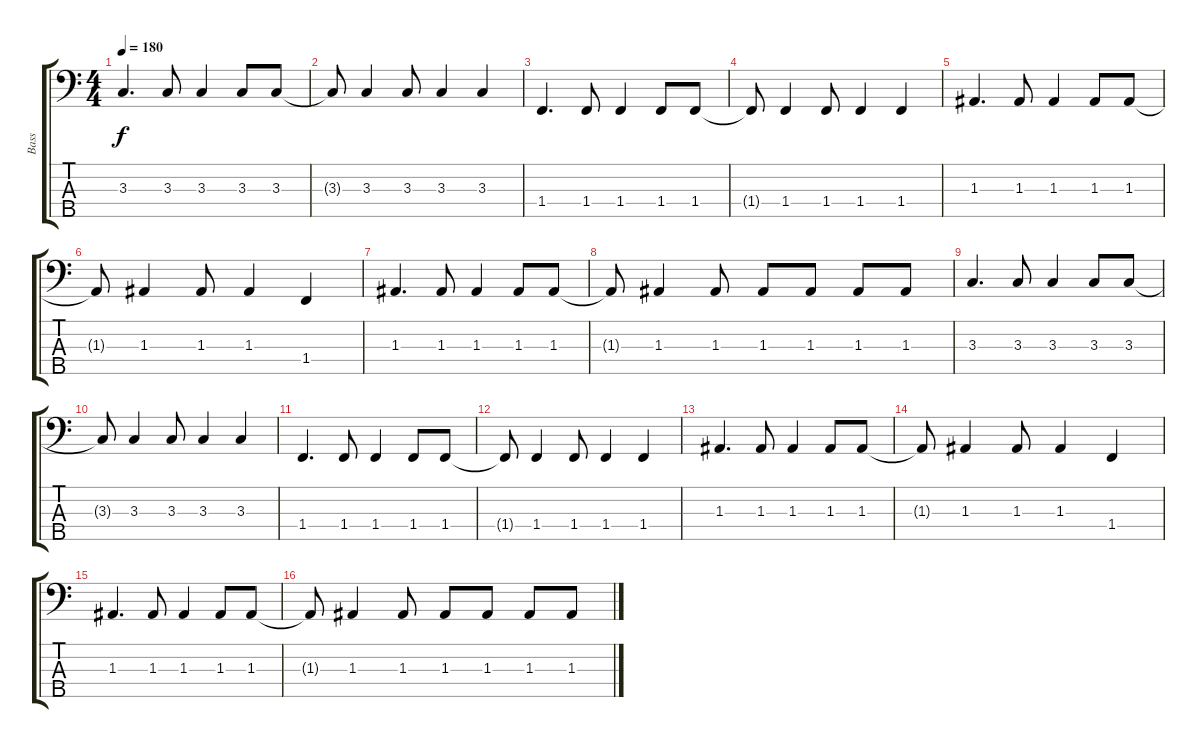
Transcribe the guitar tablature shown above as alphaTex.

\track ("Bass" "Bass") {instrument electricbassfinger}
\staff {score tabs}
\tuning (G2 D2 A1 E1 B0) {hide}
\ts (4 4)
\tempo 180
\clef f4
\ks c
3.3.4{d dy f} 3.3.8 3.3.4 3.3.8 3.3.8 |
3.3{t}.8 3.3.4 3.3.8 3.3.4 3.3.4 |
1.4.4{d} 1.4.8 1.4.4 1.4.8 1.4.8 |
1.4{t}.8 1.4.4 1.4.8 1.4.4 1.4.4 |
1.3.4{d} 1.3.8 1.3.4 1.3.8 1.3.8 |
1.3{t}.8 1.3.4 1.3.8 1.3.4 1.4.4 |
1.3.4{d} 1.3.8 1.3.4 1.3.8 1.3.8 |
1.3{t}.8 1.3.4 1.3.8 1.3.8 1.3.8 1.3.8 1.3.8 |
3.3.4{d} 3.3.8 3.3.4 3.3.8 3.3.8 |
3.3{t}.8 3.3.4 3.3.8 3.3.4 3.3.4 |
1.4.4{d} 1.4.8 1.4.4 1.4.8 1.4.8 |
1.4{t}.8 1.4.4 1.4.8 1.4.4 1.4.4 |
1.3.4{d} 1.3.8 1.3.4 1.3.8 1.3.8 |
1.3{t}.8 1.3.4 1.3.8 1.3.4 1.4.4 |
1.3.4{d} 1.3.8 1.3.4 1.3.8 1.3.8 |
1.3{t}.8 1.3.4 1.3.8 1.3.8 1.3.8 1.3.8 1.3.8
